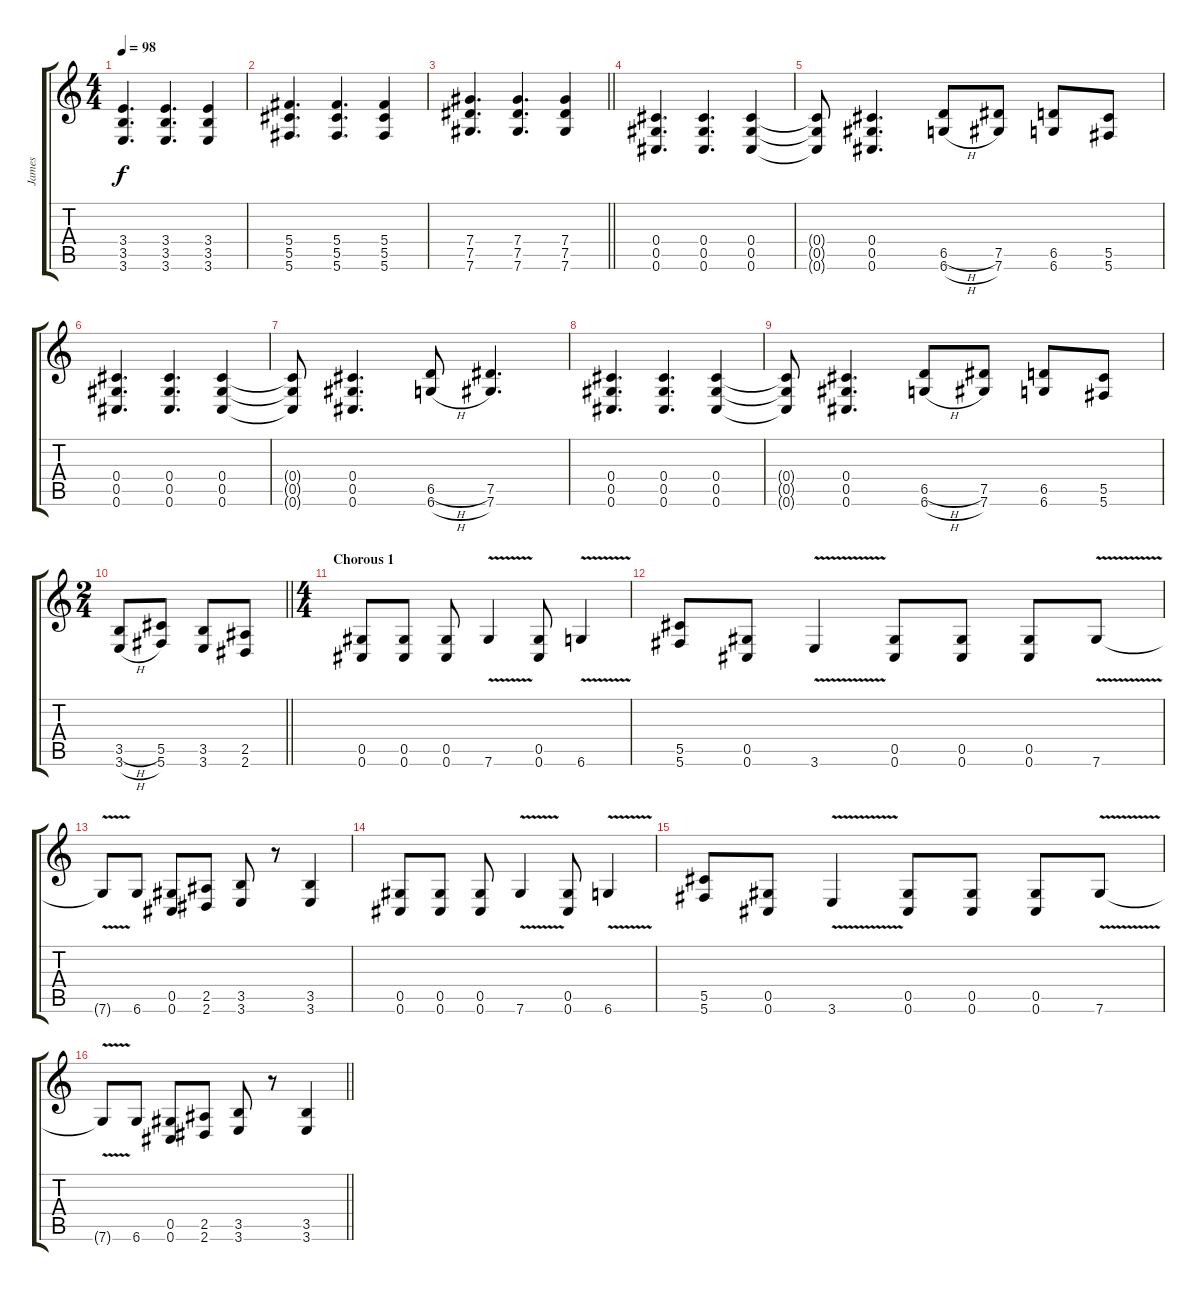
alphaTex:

\track ("James" "James") {instrument distortionguitar}
\staff {score tabs}
\tuning (Eb4 Bb3 Gb3 Db3 Ab2 Db2) {hide}
\ts (4 4)
\tempo 98
\clef g2
\ks c
(3.4 3.5 3.6).4{d dy f} (3.4 3.5 3.6).4{d} (3.4 3.5 3.6).4 |
(5.4 5.5 5.6).4{d} (5.4 5.5 5.6).4{d} (5.4 5.5 5.6).4 |
\barLineRight lightlight
(7.4 7.5 7.6).4{d} (7.4 7.5 7.6).4{d} (7.4 7.5 7.6).4 |
\section ("" "")
(0.4 0.5 0.6).4{d} (0.4 0.5 0.6).4{d} (0.4 0.5 0.6).4 |
(0.4{t} 0.5{t} 0.6{t}).8 (0.4 0.5 0.6).4{d} (6.5{h} 6.6{h}).8 (7.5 7.6).8 (6.5 6.6).8 (5.5 5.6).8 |
(0.4 0.5 0.6).4{d} (0.4 0.5 0.6).4{d} (0.4 0.5 0.6).4 |
(0.4{t} 0.5{t} 0.6{t}).8 (0.4 0.5 0.6).4{d} (6.5{h} 6.6{h}).8 (7.5 7.6).4{d} |
(0.4 0.5 0.6).4{d} (0.4 0.5 0.6).4{d} (0.4 0.5 0.6).4 |
(0.4{t} 0.5{t} 0.6{t}).8 (0.4 0.5 0.6).4{d} (6.5{h} 6.6{h}).8 (7.5 7.6).8 (6.5 6.6).8 (5.5 5.6).8 |
\ts (2 4)
\barLineRight lightlight
(3.5{h} 3.6{h}).8 (5.5 5.6).8 (3.5 3.6).8 (2.5 2.6).8 |
\ts (4 4)
\section ("" "Chorous 1")
(0.5 0.6).8 (0.5 0.6).8 (0.5 0.6).8 7.6{v}.4 (0.5 0.6).8 6.6{v}.4 |
(5.5 5.6).8 (0.5 0.6).8 3.6{v}.4 (0.5 0.6).8 (0.5 0.6).8 (0.5 0.6).8 7.6{v}.8 |
7.6{t}.8 6.6.8 (0.5 0.6).8 (2.5 2.6).8 (3.5 3.6).8 r.8 (3.5 3.6).4 |
(0.5 0.6).8 (0.5 0.6).8 (0.5 0.6).8 7.6{v}.4 (0.5 0.6).8 6.6{v}.4 |
(5.5 5.6).8 (0.5 0.6).8 3.6{v}.4 (0.5 0.6).8 (0.5 0.6).8 (0.5 0.6).8 7.6{v}.8 |
\barLineRight lightlight
7.6{t}.8 6.6.8 (0.5 0.6).8 (2.5 2.6).8 (3.5 3.6).8 r.8 (3.5 3.6).4
